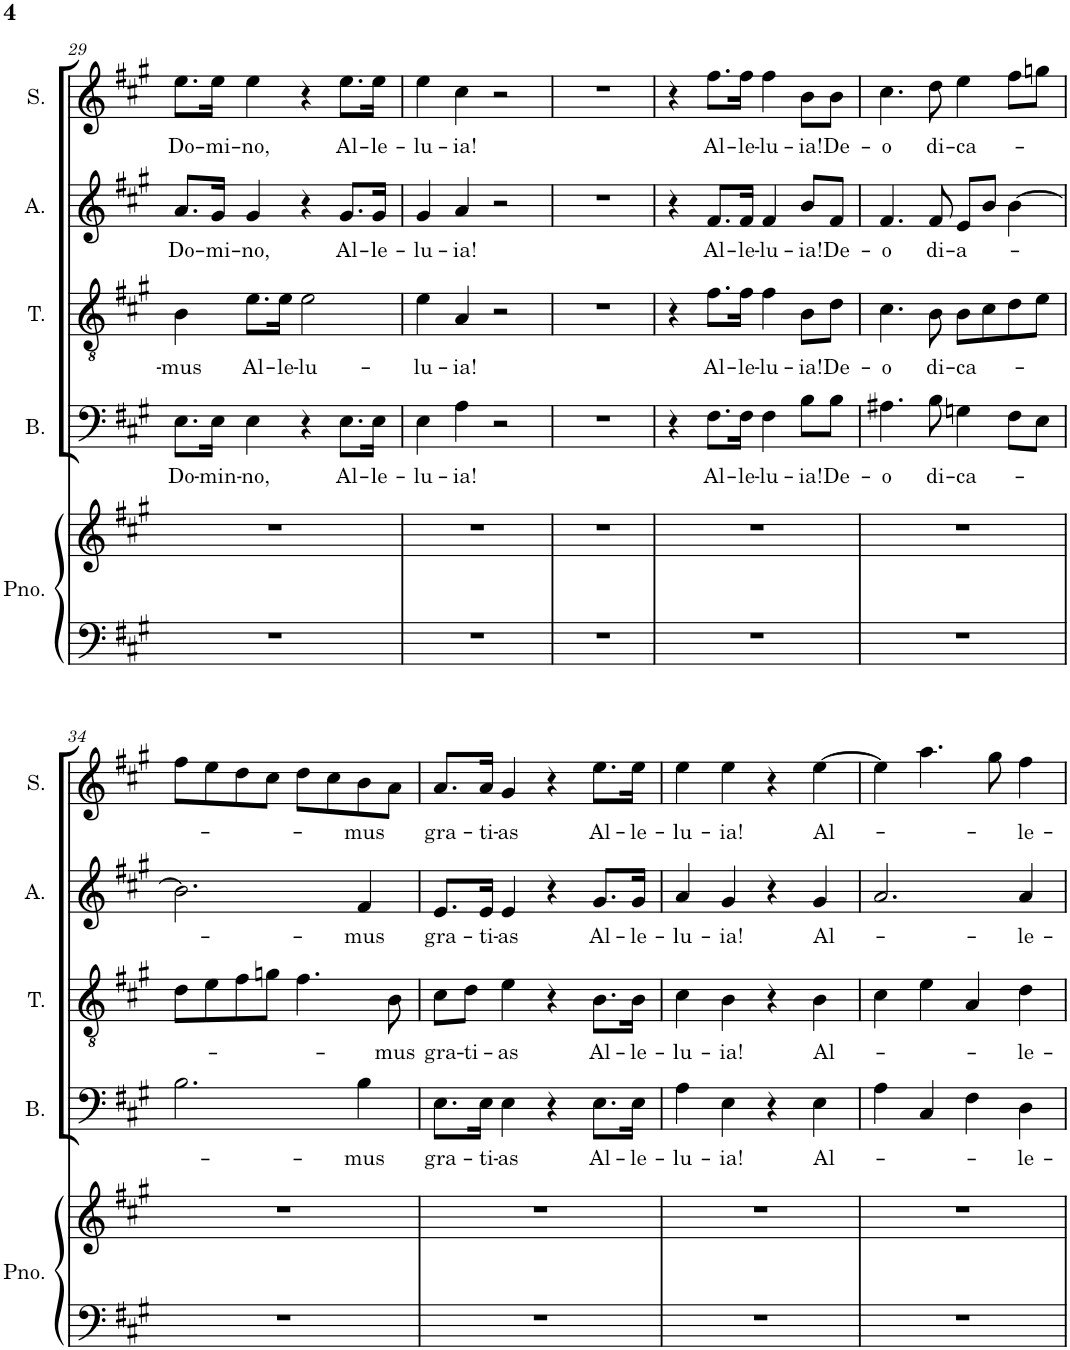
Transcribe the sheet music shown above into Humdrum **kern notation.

**kern	**kern	**kern	**text	**kern	**text	**kern	**text	**kern	**text
*part5	*part5	*part4	*part4	*part3	*part3	*part2	*part2	*part1	*part1
*staff6	*staff5	*staff4	*staff4	*staff3	*staff3	*staff2	*staff2	*staff1	*staff1
*I"Piano	*	*I"Bass	*	*I"Tenor	*	*I"Alto	*	*I"Soprano	*
*I'Pno.	*	*I'B.	*	*I'T.	*	*I'A.	*	*I'S.	*
!!LO:PB:g=z
*clefF4	*clefG2	*clefF4	*	*clefGv2	*	*clefG2	*	*clefG2	*
*k[f#c#g#]	*k[f#c#g#]	*k[f#c#g#]	*	*k[f#c#g#]	*	*k[f#c#g#]	*	*k[f#c#g#]	*
*M4/4	*M4/4	*M4/4	*	*M4/4	*	*M4/4	*	*M4/4	*
=29	=29	=29	=29	=29	=29	=29	=29	=29	=29
!	!	!	!LO:LY:b	!	!LO:LY:b	!	!LO:LY:b	!	!LO:LY:b
1r	1r	8.E\L	Do-	4B\	-mus	8.a/L	Do-	8.ee\L	Do-
!	!	!	!LO:LY:b	!	!	!	!LO:LY:b	!	!LO:LY:b
.	.	16E\Jk	-min-	.	.	16g#/Jk	-mi-	16ee\Jk	-mi-
!	!	!	!LO:LY:b	!	!LO:LY:b	!	!LO:LY:b	!	!LO:LY:b
.	.	4E\	-no,	8.e\L	Al-	4g#/	-no,	4ee\	-no,
!	!	!	!	!	!LO:LY:b	!	!	!	!
.	.	.	.	16e\Jk	-le-	.	.	.	.
!	!	!	!	!	!LO:LY:b	!	!	!	!
.	.	4r	.	2e\	-lu-	4r	.	4r	.
!	!	!	!LO:LY:b	!	!	!	!LO:LY:b	!	!LO:LY:b
.	.	8.E\L	Al-	.	.	8.g#/L	Al-	8.ee\L	Al-
!	!	!	!LO:LY:b	!	!	!	!LO:LY:b	!	!LO:LY:b
.	.	16E\Jk	-le-	.	.	16g#/Jk	-le-	16ee\Jk	-le-
=30	=30	=30	=30	=30	=30	=30	=30	=30	=30
!	!	!	!LO:LY:b	!	!LO:LY:b	!	!LO:LY:b	!	!LO:LY:b
1r	1r	4E\	-lu-	4e\	lu-	4g#/	-lu-	4ee\	-lu-
!	!	!	!LO:LY:b	!	!LO:LY:b	!	!LO:LY:b	!	!LO:LY:b
.	.	4A\	-ia!	4A/	-ia!	4a/	-ia!	4cc#\	-ia!
.	.	2r	.	2r	.	2r	.	2r	.
=31	=31	=31	=31	=31	=31	=31	=31	=31	=31
1r	1r	1r	.	1r	.	1r	.	1r	.
=32	=32	=32	=32	=32	=32	=32	=32	=32	=32
1r	1r	4r	.	4r	.	4r	.	4r	.
!	!	!	!LO:LY:b	!	!LO:LY:b	!	!LO:LY:b	!	!LO:LY:b
.	.	8.F#\L	Al-	8.f#\L	Al-	8.f#/L	Al-	8.ff#\L	Al-
!	!	!	!LO:LY:b	!	!LO:LY:b	!	!LO:LY:b	!	!LO:LY:b
.	.	16F#\Jk	-le-	16f#\Jk	-le-	16f#/Jk	-le-	16ff#\Jk	-le-
!	!	!	!LO:LY:b	!	!LO:LY:b	!	!LO:LY:b	!	!LO:LY:b
.	.	4F#\	-lu-	4f#\	-lu-	4f#/	-lu-	4ff#\	-lu-
!	!	!	!LO:LY:b	!	!LO:LY:b	!	!LO:LY:b	!	!LO:LY:b
.	.	8B\L	-ia!	8B\L	-ia!	8b/L	-ia!	8b\L	-ia!
!	!	!	!LO:LY:b	!	!LO:LY:b	!	!LO:LY:b	!	!LO:LY:b
.	.	8B\J	De-	8d\J	De-	8f#/J	De-	8b\J	De-
=33	=33	=33	=33	=33	=33	=33	=33	=33	=33
!	!	!	!LO:LY:b	!	!LO:LY:b	!	!LO:LY:b	!	!LO:LY:b
1r	1r	4.A#X\	-o	4.c#\	-o	4.f#/	-o	4.cc#\	-o
!	!	!	!LO:LY:b	!	!LO:LY:b	!	!LO:LY:b	!	!LO:LY:b
.	.	8B\	di-	8B\	di-	8f#/	di-	8dd\	di-
!	!	!	!LO:LY:b	!	!LO:LY:b	!	!LO:LY:b	!	!LO:LY:b
.	.	4Gn\	-ca-	8B\L	-ca-	8e/L	-a-	4ee\	-ca-
.	.	.	.	8c#\	.	8b/J	.	.	.
.	.	8F#\L	.	8d\	.	[4b\	.	8ff#\L	.
.	.	8E\J	.	8e\J	.	.	.	8ggn\J	.
!!LO:LB:g=z
=34	=34	=34	=34	=34	=34	=34	=34	=34	=34
1r	1r	2.B\	.	8d\L	.	2.b\]	.	8ff#\L	.
.	.	.	.	8e\	.	.	.	8ee\	.
.	.	.	.	8f#\	.	.	.	8dd\	.
.	.	.	.	8gn\J	.	.	.	8cc#\J	.
.	.	.	.	4.f#\	.	.	.	8dd\L	.
.	.	.	.	.	.	.	.	8cc#\	.
!	!	!	!LO:LY:b	!	!	!	!LO:LY:b	!	!LO:LY:b
.	.	4B\	-mus	.	.	4f#/	-mus	8b\	-mus
!	!	!	!	!	!LO:LY:b	!	!	!	!
.	.	.	.	8B\	-mus	.	.	8a\J	.
=35	=35	=35	=35	=35	=35	=35	=35	=35	=35
!	!	!	!LO:LY:b	!	!LO:LY:b	!	!LO:LY:b	!	!LO:LY:b
1r	1r	8.E\L	gra-	8c#\L	gra-	8.e/L	gra-	8.a/L	gra-
!	!	!	!	!	!LO:LY:b	!	!	!	!
.	.	.	.	8d\J	-ti-	.	.	.	.
!	!	!	!LO:LY:b	!	!	!	!LO:LY:b	!	!LO:LY:b
.	.	16E\Jk	-ti-	.	.	16e/Jk	-ti-	16a/Jk	-ti-
!	!	!	!LO:LY:b	!	!LO:LY:b	!	!LO:LY:b	!	!LO:LY:b
.	.	4E\	-as	4e\	-as	4e/	-as	4g#/	-as
.	.	4r	.	4r	.	4r	.	4r	.
!	!	!	!LO:LY:b	!	!LO:LY:b	!	!LO:LY:b	!	!LO:LY:b
.	.	8.E\L	Al-	8.B\L	Al-	8.g#/L	Al-	8.ee\L	Al-
!	!	!	!LO:LY:b	!	!LO:LY:b	!	!LO:LY:b	!	!LO:LY:b
.	.	16E\Jk	-le-	16B\Jk	-le-	16g#/Jk	-le-	16ee\Jk	-le-
=36	=36	=36	=36	=36	=36	=36	=36	=36	=36
!	!	!	!LO:LY:b	!	!LO:LY:b	!	!LO:LY:b	!	!LO:LY:b
1r	1r	4A\	-lu-	4c#\	-lu-	4a/	-lu-	4ee\	-lu-
!	!	!	!LO:LY:b	!	!LO:LY:b	!	!LO:LY:b	!	!LO:LY:b
.	.	4E\	-ia!	4B\	-ia!	4g#/	-ia!	4ee\	-ia!
.	.	4r	.	4r	.	4r	.	4r	.
!	!	!	!LO:LY:b	!	!LO:LY:b	!	!LO:LY:b	!	!LO:LY:b
.	.	4E\	Al-	4B\	Al-	4g#/	Al-	[4ee\	Al-
=37	=37	=37	=37	=37	=37	=37	=37	=37	=37
1r	1r	4A\	.	4c#\	.	2.a/	.	4ee\]	.
.	.	4C#/	.	4e\	.	.	.	4.aa\	.
.	.	4F#\	.	4A/	.	.	.	.	.
.	.	.	.	.	.	.	.	8gg#\	.
!	!	!	!LO:LY:b	!	!LO:LY:b	!	!LO:LY:b	!	!LO:LY:b
.	.	4D\	-le-	4d\	le-	4a/	-le-	4ff#\	-le-
=	=	=	=	=	=	=	=	=	=
*-	*-	*-	*-	*-	*-	*-	*-	*-	*-
